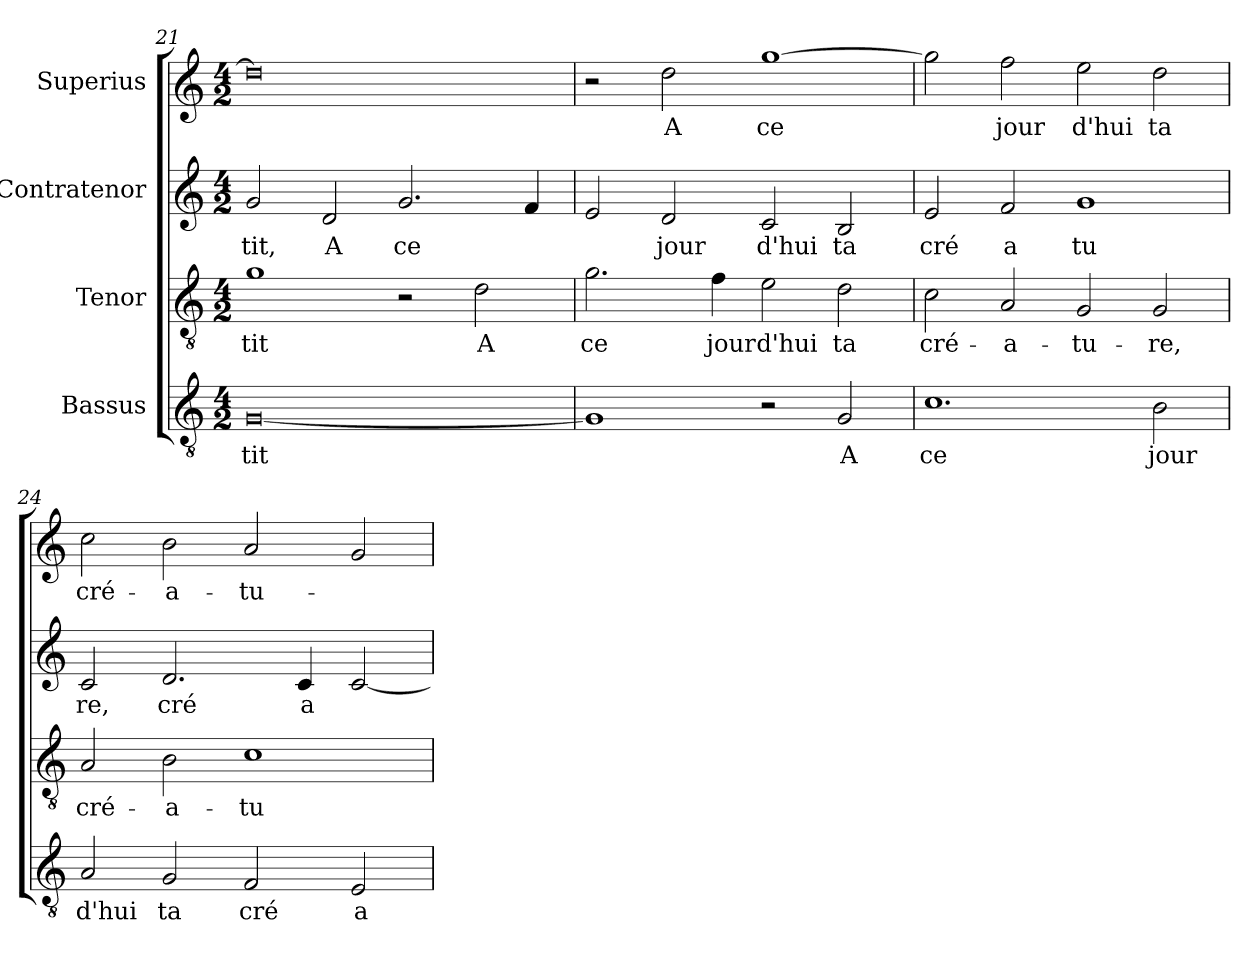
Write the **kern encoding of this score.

**kern	**text	**kern	**text	**kern	**text	**kern	**text
*part4	*part4	*part3	*part3	*part2	*part2	*part1	*part1
*staff4	*staff4	*staff3	*staff3	*staff2	*staff2	*staff1	*staff1
*I"Bassus	*	*I"Tenor	*	*I"Contratenor	*	*I"Superius	*
*clefGv2	*	*clefGv2	*	*clefG2	*	*clefG2	*
*M4/2	*	*M4/2	*	*M4/2	*	*M4/2	*
=21	=21	=21	=21	=21	=21	=21	=21
!	!LO:LY:b:cj	!	!LO:LY:b:cj	!	!LO:LY:b:cj	!	!
[<0G	tit	1g	-tit	2g/	tit,	0dd]	.
!	!	!	!	!	!LO:LY:b:cj	!	!
.	.	.	.	2d/	A	.	.
!	!	!	!	!	!LO:LY:b:cj	!	!
.	.	2r	.	2.g/	ce	.	.
!	!	!	!LO:LY:b:cj	!	!	!	!
.	.	2d\	A	.	.	.	.
.	.	.	.	4f/	.	.	.
=22	=22	=22	=22	=22	=22	=22	=22
!	!	!	!LO:LY:b:cj	!	!	!	!
1G]	.	2.g\	ce	2e/	.	2r	.
!	!	!	!	!	!LO:LY:b:cj	!	!LO:LY:b:cj
.	.	.	.	2d/	jour	2dd\	A
!	!	!	!LO:LY:b:cj	!	!	!	!
.	.	4f\	jour	.	.	.	.
!	!	!	!LO:LY:b:cj	!	!LO:LY:b:cj	!	!LO:LY:b:cj
2r	.	2e\	d'hui	2c/	d'hui	[>1gg	ce
!	!LO:LY:b:cj	!	!LO:LY:b:cj	!	!LO:LY:b:cj	!	!
2G/	A	2d\	ta	2B/	ta	.	.
=23	=23	=23	=23	=23	=23	=23	=23
!	!LO:LY:b:cj	!	!LO:LY:b:cj	!	!LO:LY:b:cj	!	!
1.c	ce	2c\	cré-	2e/	cré	2gg\]	.
!	!	!	!LO:LY:b:cj	!	!LO:LY:b:cj	!	!LO:LY:b:cj
.	.	2A/	-a-	2f/	a	2ff\	jour
!	!	!	!LO:LY:b:cj	!	!LO:LY:b:cj	!	!LO:LY:b:cj
.	.	2G/	-tu-	1g	tu	2ee\	d'hui
!	!LO:LY:b:cj	!	!LO:LY:b:cj	!	!	!	!LO:LY:b:cj
2B\	jour	2G/	-re,	.	.	2dd\	ta
=24	=24	=24	=24	=24	=24	=24	=24
!	!LO:LY:b:cj	!	!LO:LY:b:cj	!	!LO:LY:b:cj	!	!LO:LY:b:cj
2A/	d'hui	2A/	cré-	2c/	re,	2cc\	cré-
!	!LO:LY:b:cj	!	!LO:LY:b:cj	!	!LO:LY:b:cj	!	!LO:LY:b:cj
2G/	ta	2B\	-a-	2.d/	cré	2b\	-a-
!	!LO:LY:b:cj	!	!LO:LY:b:cj	!	!	!	!LO:LY:b:cj
2F/	cré	1c	-tu-	.	.	2a/	-tu-
!	!	!	!	!	!LO:LY:b:cj	!	!
.	.	.	.	4c/	a	.	.
!	!LO:LY:b:cj	!	!	!	!	!	!
2E/	a	.	.	[<2c/	.	2g/	.
=	=	=	=	=	=	=	=
*-	*-	*-	*-	*-	*-	*-	*-
